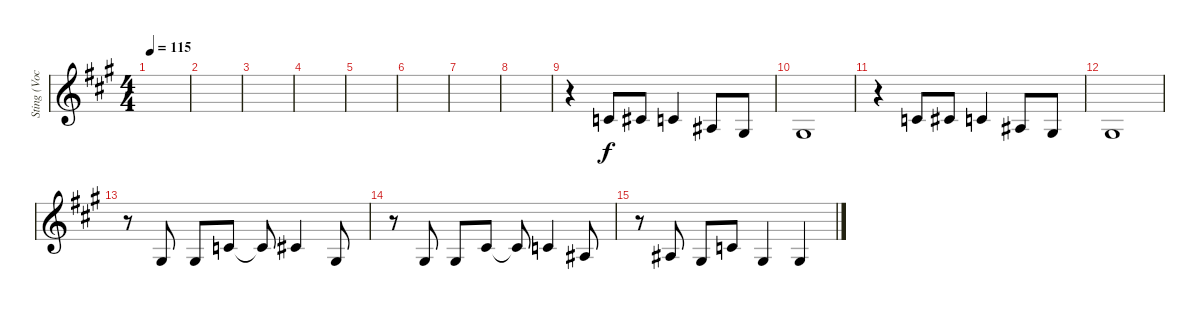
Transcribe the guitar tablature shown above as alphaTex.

\track ("Sting (Vocals)" "Sting (Voc") {mute instrument synthbrass1}
\staff {score}
\tuning (Eb4 Bb3 Gb3 Db3 Ab2 Eb2) {hide}
\ts (4 4)
\tempo 115
\clef g2
\ks a
|
|
|
|
|
|
|
|
r.4 2.2.8 3.2.8 2.2.4 0.2.8 2.3.8 |
2.3.1 |
r.4 2.2.8 3.2.8 2.2.4 0.2.8 2.3.8 |
2.3.1 |
r.8 2.3.8 2.3.8 2.2.8 2.2{t}.8 3.2.4 2.3.8 |
r.8 2.3.8 2.3.8 3.2.8 3.2{t}.8 2.2.4 0.2.8 |
r.8 0.2.8 2.3.8 2.2.8 2.3.4 2.3.4
